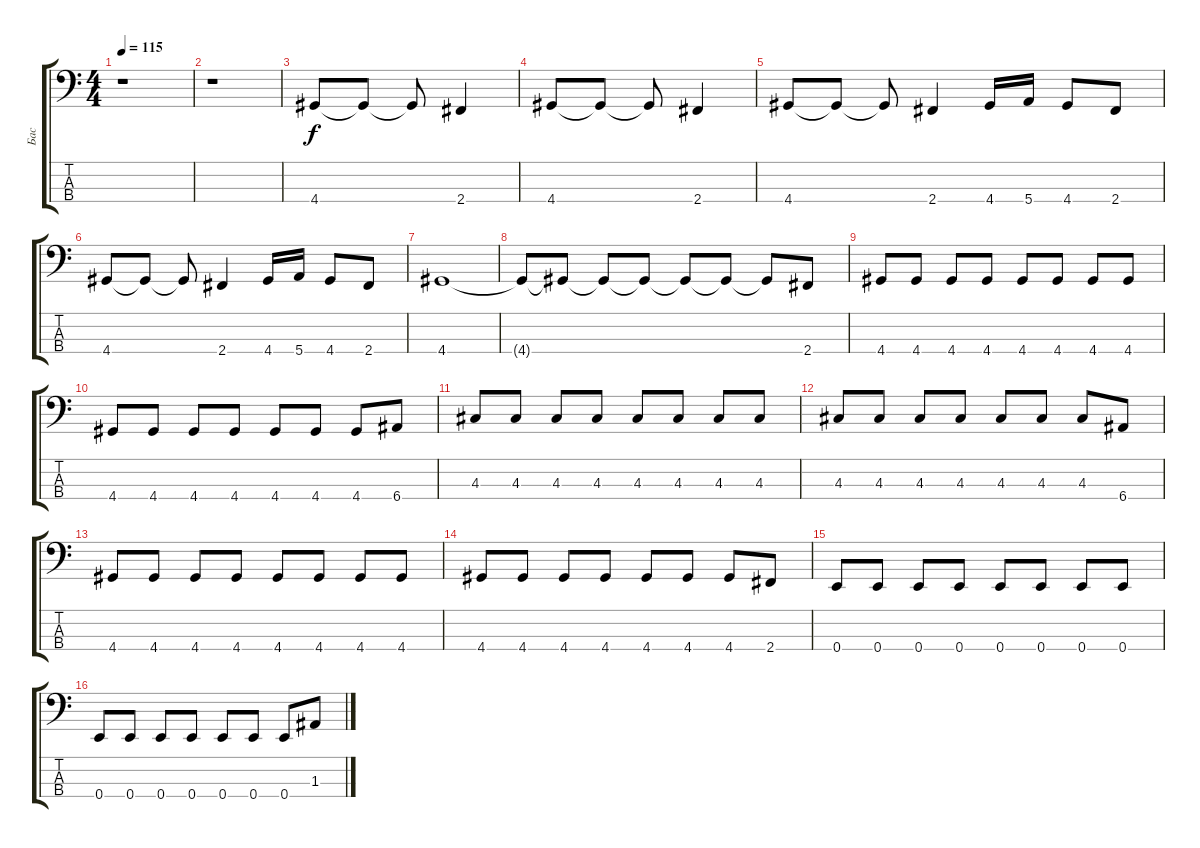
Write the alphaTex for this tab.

\track ("Бас" "Бас") {instrument electricbassfinger}
\staff {score tabs}
\tuning (G2 D2 A1 E1) {hide}
\ts (4 4)
\tempo 115
\clef f4
\ks c
r.1{dy f instrument electricbassfinger} |
r.1 |
4.4.8 4.4{t}.8 4.4{t}.8 2.4.4 |
4.4.8 4.4{t}.8 4.4{t}.8 2.4.4 |
4.4.8 4.4{t}.8 4.4{t}.8 2.4.4 4.4.16 5.4.16 4.4.8 2.4.8 |
4.4.8 4.4{t}.8 4.4{t}.8 2.4.4 4.4.16 5.4.16 4.4.8 2.4.8 |
4.4.1 |
4.4{t}.8 4.4{t}.8 4.4{t}.8 4.4{t}.8 4.4{t}.8 4.4{t}.8 4.4{t}.8 2.4.8 |
4.4.8 4.4.8 4.4.8 4.4.8 4.4.8 4.4.8 4.4.8 4.4.8 |
4.4.8 4.4.8 4.4.8 4.4.8 4.4.8 4.4.8 4.4.8 6.4.8 |
4.3.8 4.3.8 4.3.8 4.3.8 4.3.8 4.3.8 4.3.8 4.3.8 |
4.3.8 4.3.8 4.3.8 4.3.8 4.3.8 4.3.8 4.3.8 6.4.8 |
4.4.8 4.4.8 4.4.8 4.4.8 4.4.8 4.4.8 4.4.8 4.4.8 |
4.4.8 4.4.8 4.4.8 4.4.8 4.4.8 4.4.8 4.4.8 2.4.8 |
0.4.8 0.4.8 0.4.8 0.4.8 0.4.8 0.4.8 0.4.8 0.4.8 |
0.4.8 0.4.8 0.4.8 0.4.8 0.4.8 0.4.8 0.4.8 1.3.8
